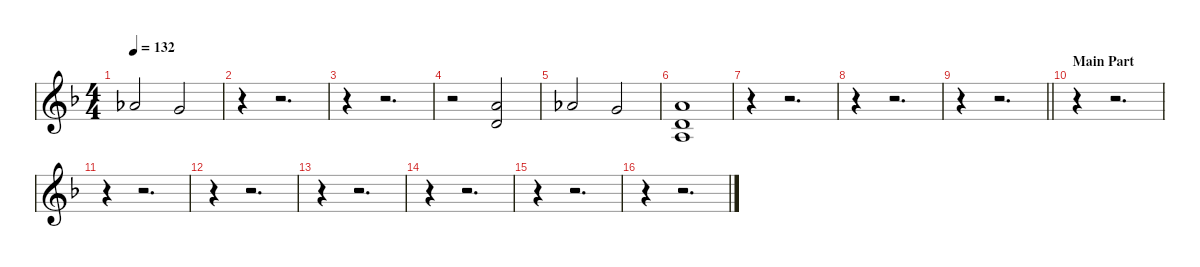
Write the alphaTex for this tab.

\defaultSystemsLayout 4
\hideDynamics
\bracketExtendMode nobrackets
\singleTrackTrackNamePolicy hidden
\multiTrackTrackNamePolicy hidden
\firstSystemTrackNameMode fullname
\firstSystemTrackNameOrientation horizontal
\otherSystemsTrackNameOrientation horizontal
\track ("Piano" "pno.") {instrument acousticgrandpiano}
\staff {score}
\tuning (E4 B3 G3 D3 A2 D2)
\ts (4 4)
\tempo 132
\clef g2
\ks dminor
13.3{acc b}.2{dy f beam Up} 12.3{acc forcenatural}.2{beam Up} |
r.4{beam Down} r.2{d beam Down} |
r.4{beam Down} r.2{d beam Down} |
r.2{beam Down} (14.3{acc forcenatural} 12.4{acc forcenatural}).2{beam Up} |
13.3{acc b}.2{beam Up} 12.3{acc forcenatural}.2{beam Up} |
(14.3{acc forcenatural} 12.4{acc forcenatural} 12.5{acc forcenatural}).1{beam Up} |
r.4{beam Down} r.2{d beam Down} |
r.4{beam Down} r.2{d beam Down} |
\barLineRight lightlight
r.4{beam Down} r.2{d beam Down} |
\section ("" "Main Part")
r.4{beam Down} r.2{d beam Down} |
r.4{beam Down} r.2{d beam Down} |
r.4{beam Down} r.2{d beam Down} |
r.4{beam Down} r.2{d beam Down} |
r.4{beam Down} r.2{d beam Down} |
r.4{beam Down} r.2{d beam Down} |
r.4{beam Down} r.2{d beam Down}
